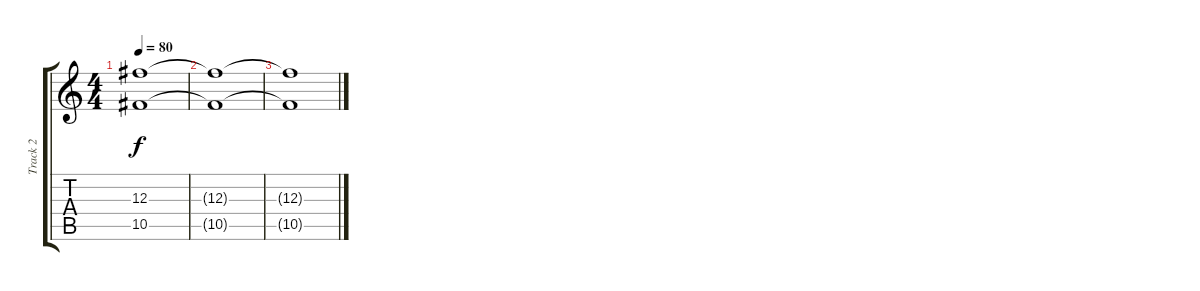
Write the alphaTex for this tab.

\track ("Track 2" "Track 2") {instrument overdrivenguitar}
\staff {score tabs}
\tuning (Eb4 Bb3 Gb3 Db3 Ab2 Eb2) {hide}
\ts (4 4)
\tempo 80
\clef g2
\ks c
(12.3 10.5).1{dy f} |
(12.3{t} 10.5{t}).1{volume 4} |
(12.3{t} 10.5{t}).1{volume 0}
